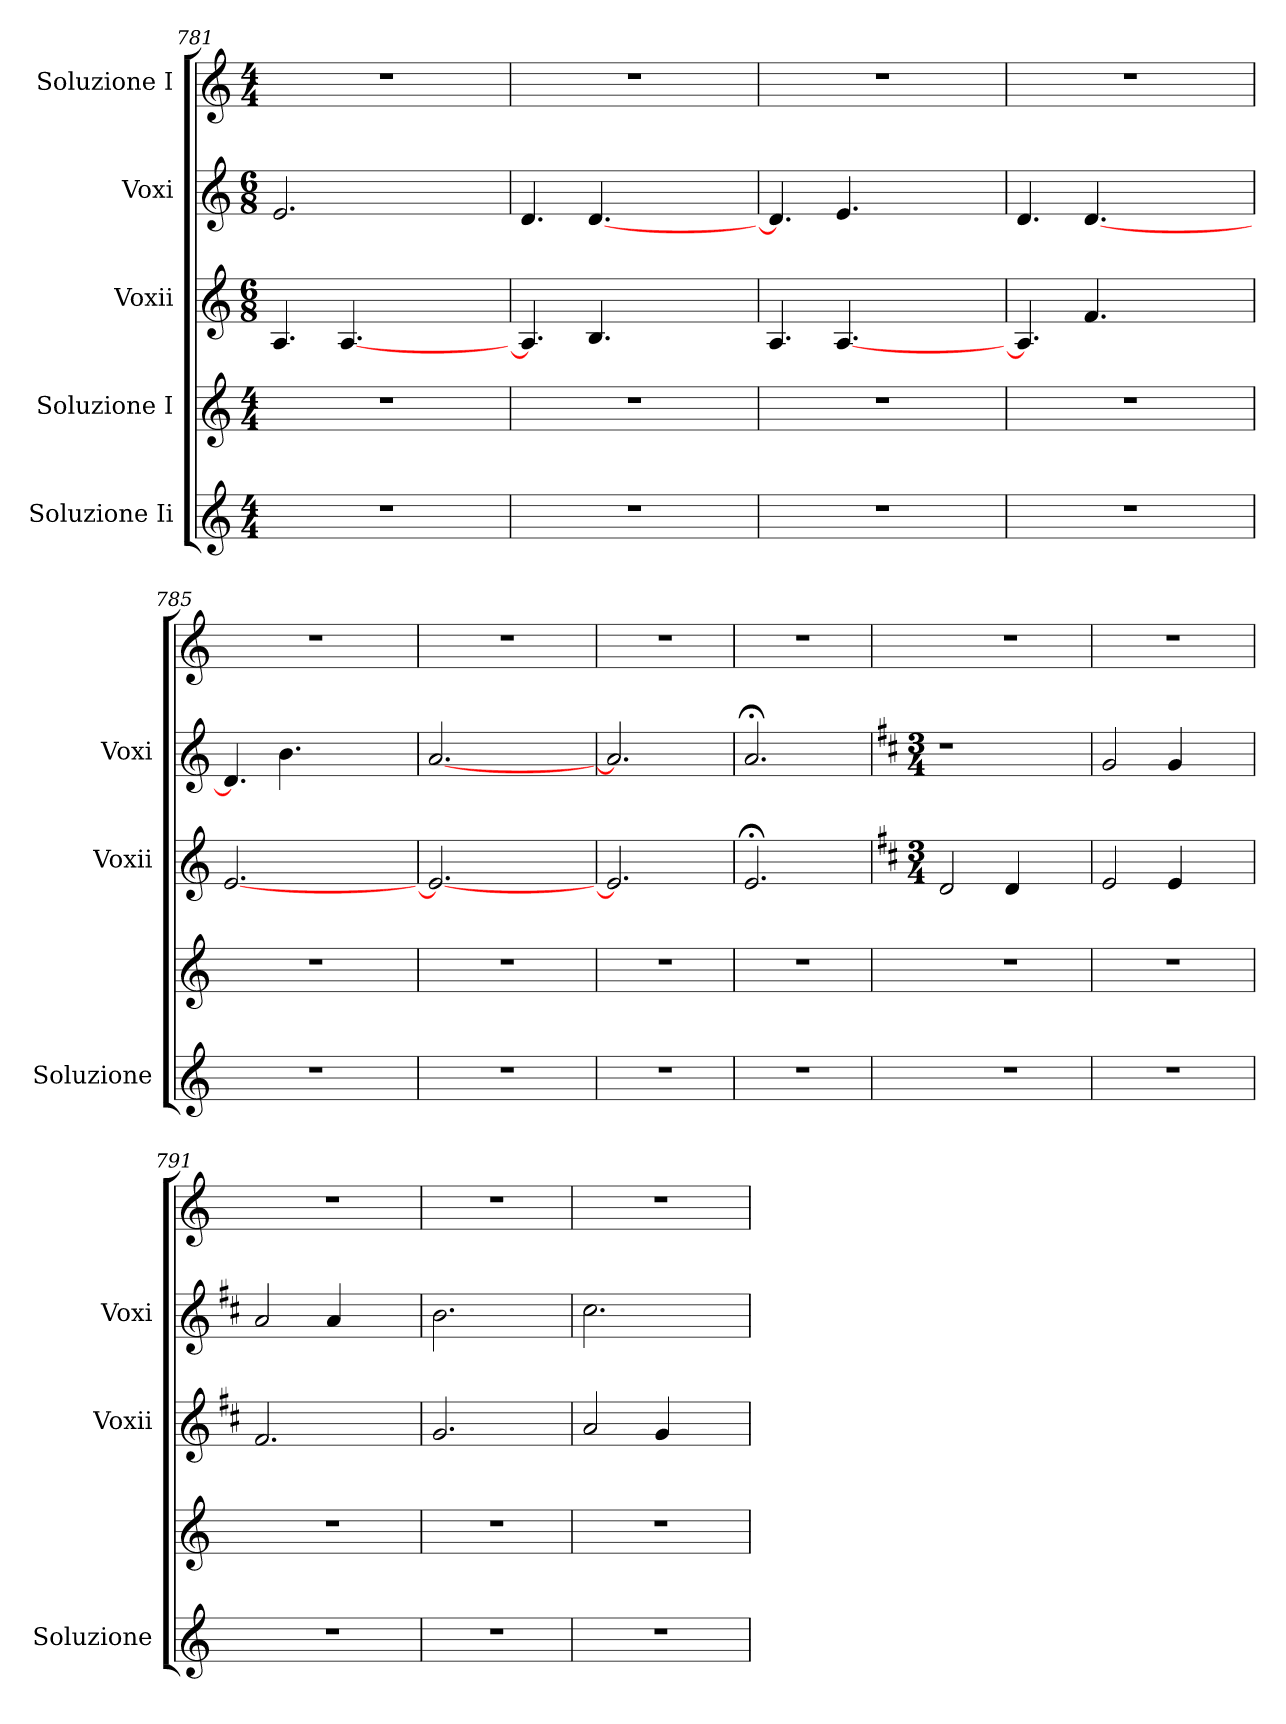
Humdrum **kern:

**kern	**kern	**kern	**kern	**kern
*part5	*part4	*part3	*part2	*part1
*staff5	*staff4	*staff3	*staff2	*staff1
*I"Soluzione Ii	*I"Soluzione I	*I"Voxii	*I"Voxi	*I"Soluzione I
*I'Soluzione	*	*I'Voxii	*I'Voxi	*
*clefG2	*clefG2	*clefG2	*clefG2	*clefG2
*k[]	*k[]	*k[]	*k[]	*k[]
*C:	*C:	*C:	*C:	*C:
*M4/4	*M4/4	*M6/8	*M6/8	*M4/4
=781	=781	=781	=781	=781
1r	1r	4.A/	2.e/	1r
.	.	[<4.A/	.	.
.	.	4ryy	4ryy	.
=782	=782	=782	=782	=782
1r	1r	4.A/]	4.d/	1r
.	.	4.B/	[<4.d/	.
.	.	4ryy	4ryy	.
=783	=783	=783	=783	=783
1r	1r	4.A/	4.d/]	1r
.	.	[<4.A/	4.e/	.
.	.	4ryy	4ryy	.
=784	=784	=784	=784	=784
1r	1r	4.A/]	4.d/	1r
.	.	4.f/	[<4.d/	.
.	.	4ryy	4ryy	.
=785	=785	=785	=785	=785
1r	1r	[<2.e/	4.d/]	1r
.	.	.	4.b\	.
.	.	4ryy	4ryy	.
=786	=786	=786	=786	=786
1r	1r	2.e/_	[<2.a/	1r
.	.	4ryy	4ryy	.
=787	=787	=787	=787	=787
1r	1r	2.e/]	2.a/]	1r
.	.	4ryy	4ryy	.
=788	=788	=788	=788	=788
1r	1r	2.e;/	2.a;/	1r
.	.	4ryy	4ryy	.
!!LO:PB:g=z
=789	=789	=789	=789	=789
*	*	*k[f#c#]	*k[f#c#]	*
*	*	*D:	*D:	*
*	*	*M3/4	*M3/4	*
!	!	!	!LO:N:vis=1	!
1r	1r	2d/	2.r	1r
.	.	4d/	.	.
.	.	4ryy	4ryy	.
=790	=790	=790	=790	=790
1r	1r	2e/	2g/	1r
.	.	4e/	4g/	.
.	.	4ryy	4ryy	.
=791	=791	=791	=791	=791
1r	1r	2.f#/	2a/	1r
.	.	.	4a/	.
.	.	4ryy	4ryy	.
=792	=792	=792	=792	=792
1r	1r	2.g/	2.b\	1r
.	.	4ryy	4ryy	.
=793	=793	=793	=793	=793
1r	1r	2a/	2.cc#\	1r
.	.	4g/	.	.
.	.	4ryy	4ryy	.
=	=	=	=	=
*-	*-	*-	*-	*-
